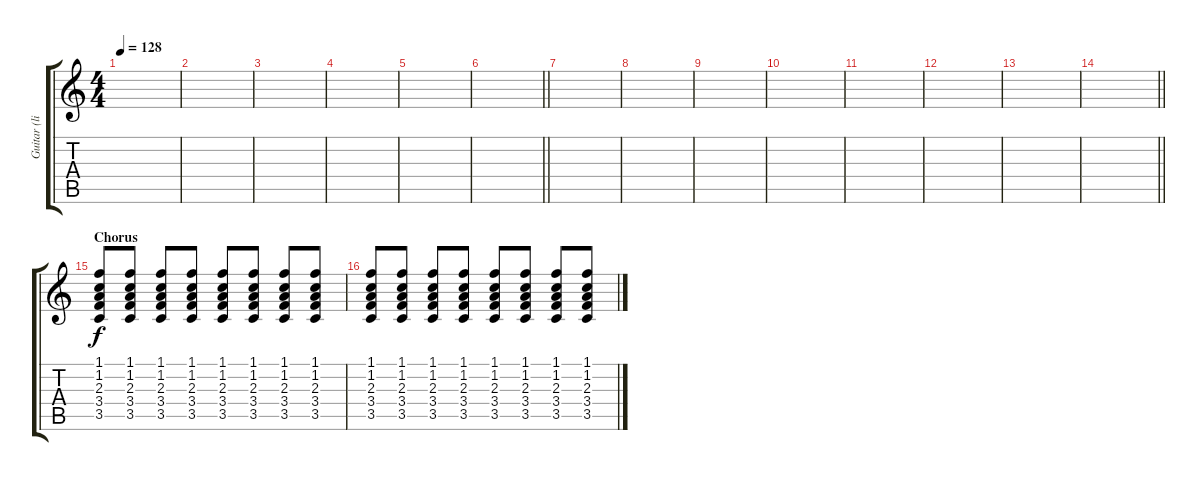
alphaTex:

\track ("Guitar (live)" "Guitar (li") {instrument distortionguitar}
\staff {score tabs}
\tuning (E4 B3 G3 D3 A2 E2) {hide}
\ts (4 4)
\tempo 128
\clef g2
\ks c
|
|
|
|
|
\barLineRight lightlight
|
|
|
|
|
|
|
|
\barLineRight lightlight
|
\section ("" "Chorus")
(1.1 1.2 2.3 3.4 3.5).8 (1.1 1.2 2.3 3.4 3.5).8 (1.1 1.2 2.3 3.4 3.5).8 (1.1 1.2 2.3 3.4 3.5).8 (1.1 1.2 2.3 3.4 3.5).8 (1.1 1.2 2.3 3.4 3.5).8 (1.1 1.2 2.3 3.4 3.5).8 (1.1 1.2 2.3 3.4 3.5).8 |
(1.1 1.2 2.3 3.4 3.5).8 (1.1 1.2 2.3 3.4 3.5).8 (1.1 1.2 2.3 3.4 3.5).8 (1.1 1.2 2.3 3.4 3.5).8 (1.1 1.2 2.3 3.4 3.5).8 (1.1 1.2 2.3 3.4 3.5).8 (1.1 1.2 2.3 3.4 3.5).8 (1.1 1.2 2.3 3.4 3.5).8
